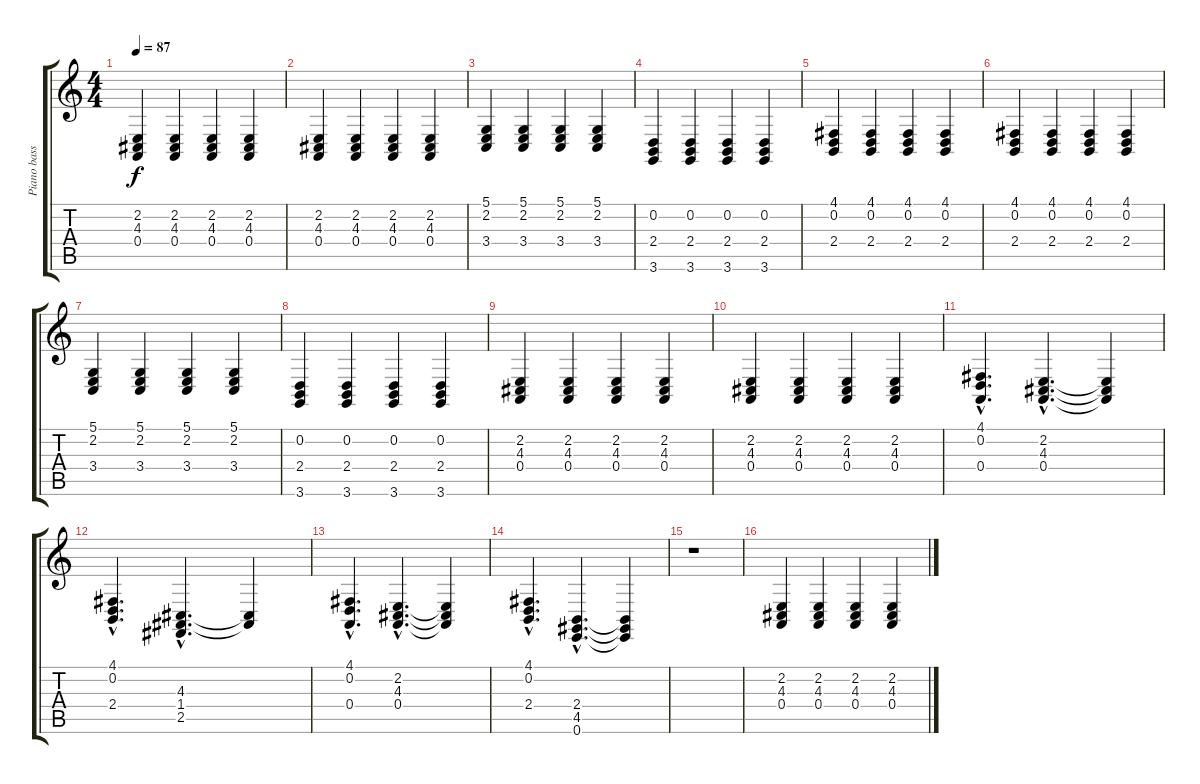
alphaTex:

\track ("Piano bass" "Piano bass") {instrument acousticgrandpiano}
\staff {score tabs}
\tuning (D3 D3 A2 A2 E2 E2) {hide}
\ts (4 4)
\tempo 87
\clef g2
\ks c
(2.2 4.3 0.4).4{dy f} (2.2 4.3 0.4).4 (2.2 4.3 0.4).4 (2.2 4.3 0.4).4 |
(2.2 4.3 0.4).4 (2.2 4.3 0.4).4 (2.2 4.3 0.4).4 (2.2 4.3 0.4).4 |
(5.1 2.2 3.4).4 (5.1 2.2 3.4).4 (5.1 2.2 3.4).4 (5.1 2.2 3.4).4 |
(0.2 2.4 3.6).4 (0.2 2.4 3.6).4 (0.2 2.4 3.6).4 (0.2 2.4 3.6).4 |
(4.1 0.2 2.4).4 (4.1 0.2 2.4).4 (4.1 0.2 2.4).4 (4.1 0.2 2.4).4 |
(4.1 0.2 2.4).4 (4.1 0.2 2.4).4 (4.1 0.2 2.4).4 (4.1 0.2 2.4).4 |
(5.1 2.2 3.4).4 (5.1 2.2 3.4).4 (5.1 2.2 3.4).4 (5.1 2.2 3.4).4 |
(0.2 2.4 3.6).4 (0.2 2.4 3.6).4 (0.2 2.4 3.6).4 (0.2 2.4 3.6).4 |
(2.2 4.3 0.4).4 (2.2 4.3 0.4).4 (2.2 4.3 0.4).4 (2.2 4.3 0.4).4 |
(2.2 4.3 0.4).4 (2.2 4.3 0.4).4 (2.2 4.3 0.4).4 (2.2 4.3 0.4).4 |
(4.1{hac} 0.2{hac} 0.4{hac}).4{d} (2.2{hac} 4.3{hac} 0.4{hac}).4{d} (2.2{t} 4.3{t} 0.4{t}).4 |
(4.1{hac} 0.2{hac} 2.4{hac}).4{d} (4.3{hac} 1.4{hac} 2.5{hac}).4{d} (4.3{t} 1.4{t}).4 |
(4.1{hac} 0.2{hac} 0.4{hac}).4{d} (2.2{hac} 4.3{hac} 0.4{hac}).4{d} (2.2{t} 4.3{t} 0.4{t}).4 |
(4.1{hac} 0.2{hac} 2.4{hac}).4{d} (2.4{hac} 4.5{hac} 0.6{hac}).4{d} (2.4{t} 4.5{t} 0.6{t}).4 |
r.1 |
(2.2 4.3 0.4).4 (2.2 4.3 0.4).4 (2.2 4.3 0.4).4 (2.2 4.3 0.4).4
